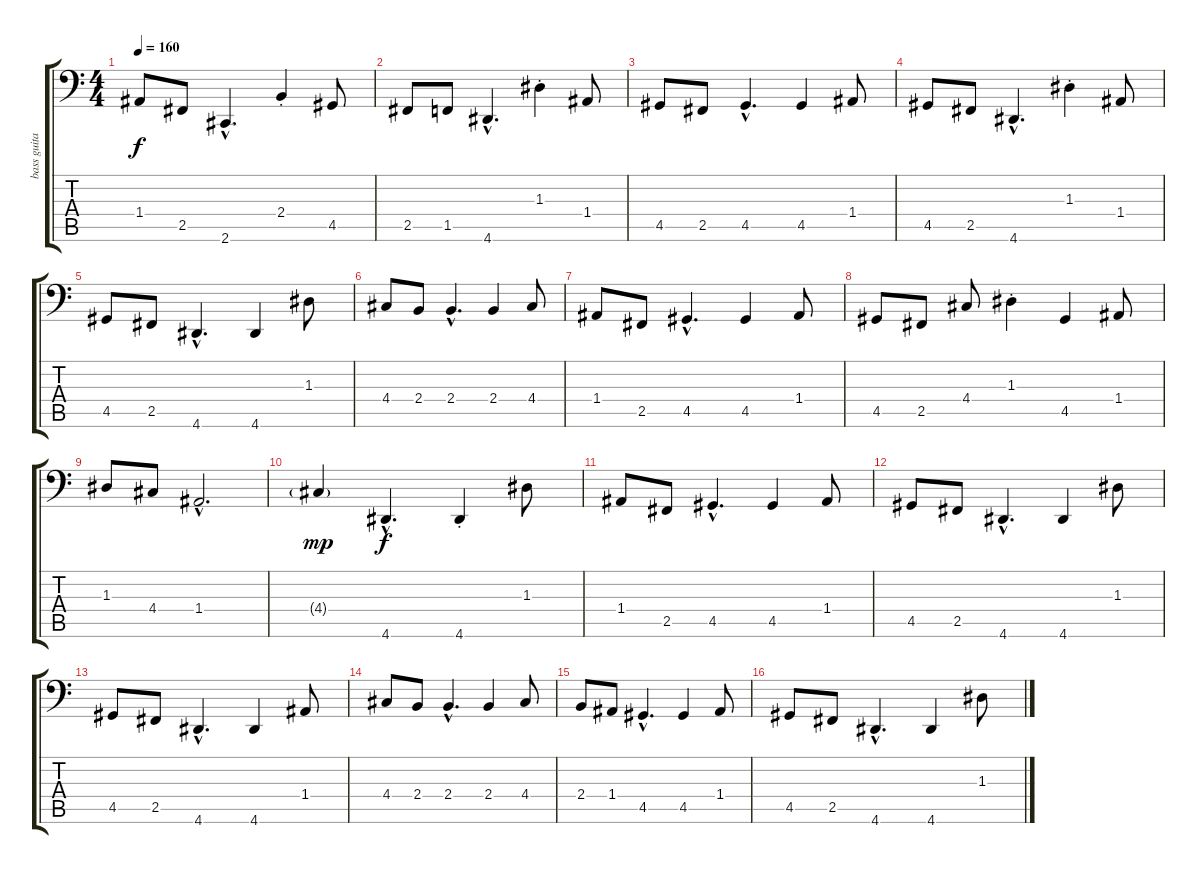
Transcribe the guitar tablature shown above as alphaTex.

\track ("bass guitar" "bass guita") {instrument electricbasspick}
\staff {score tabs}
\tuning (C3 G2 D2 A1 E1 B0) {hide}
\ts (4 4)
\tempo 160
\clef f4
\ks c
1.4.8{dy f} 2.5.8 2.6{hac}.4{d} 2.4{st}.4 4.5.8 |
2.5.8 1.5.8 4.6{hac}.4{d} 1.3{st}.4 1.4.8 |
4.5.8 2.5.8 4.5{hac}.4{d} 4.5.4 1.4.8 |
4.5.8 2.5.8 4.6{hac}.4{d} 1.3{st}.4 1.4.8 |
4.5.8 2.5.8 4.6{hac}.4{d} 4.6.4 1.3.8 |
4.4.8 2.4.8 2.4{hac}.4{d} 2.4.4 4.4.8 |
1.4.8 2.5.8 4.5{hac}.4{d} 4.5.4 1.4.8 |
4.5.8 2.5.8 4.4.8 1.3{st}.4 4.5.4 1.4.8 |
1.3.8 4.4.8 1.4{hac}.2{d} |
4.4{g}.4{dy mp} 4.6{hac}.4{d dy f} 4.6{st}.4 1.3.8 |
1.4.8 2.5.8 4.5{hac}.4{d} 4.5.4 1.4.8 |
4.5.8 2.5.8 4.6{hac}.4{d} 4.6.4 1.3.8 |
4.5.8 2.5.8 4.6{hac}.4{d} 4.6.4 1.4.8 |
4.4.8 2.4.8 2.4{hac}.4{d} 2.4.4 4.4.8 |
2.4.8 1.4.8 4.5{hac}.4{d} 4.5.4 1.4.8 |
4.5.8 2.5.8 4.6{hac}.4{d} 4.6.4 1.3.8
